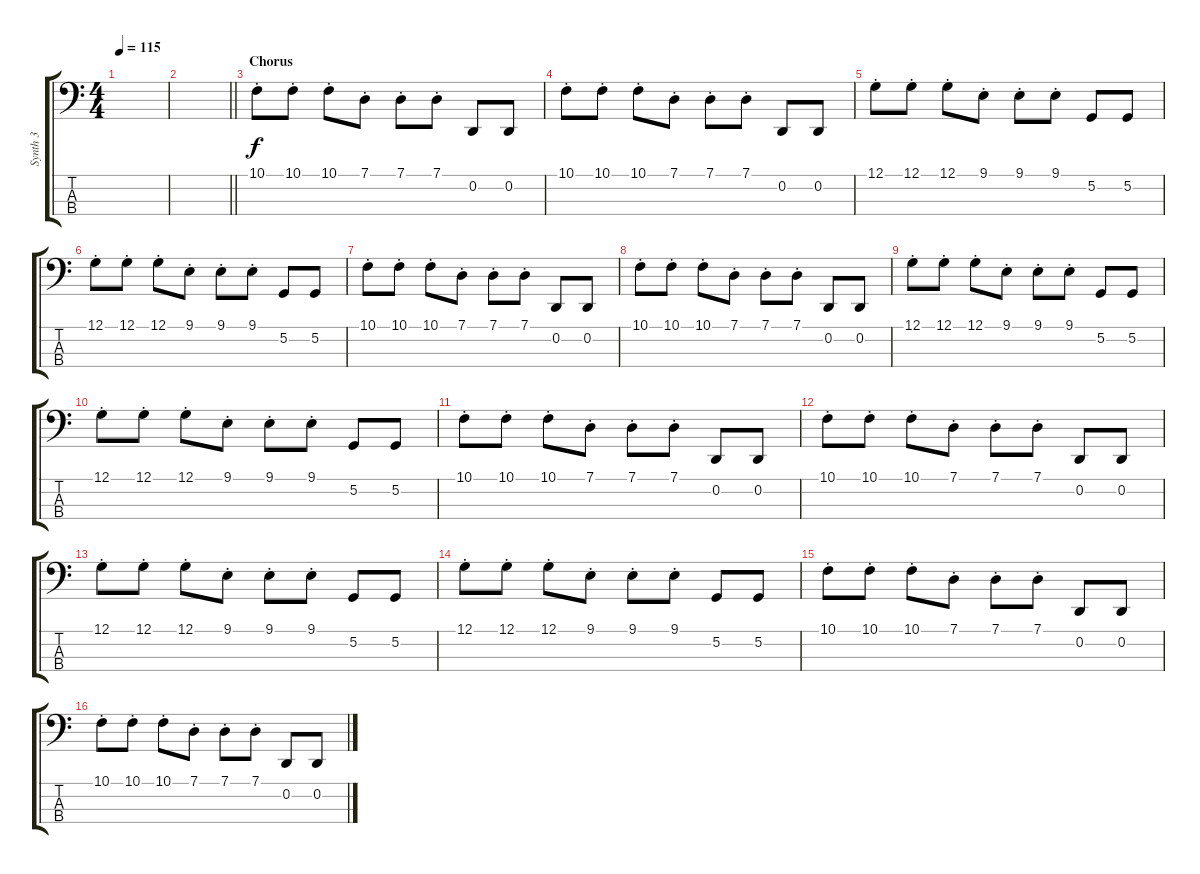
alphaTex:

\track ("Synth 3" "Synth 3") {instrument lead1square}
\staff {score tabs}
\tuning (G2 D2 A1 E1) {hide}
\ts (4 4)
\tempo 115
\clef f4
\ks c
|
\barLineRight lightlight
|
\section ("" "Chorus")
10.1{st}.8 10.1{st}.8 10.1{st}.8 7.1{st}.8 7.1{st}.8 7.1{st}.8 0.2.8 0.2.8 |
10.1{st}.8 10.1{st}.8 10.1{st}.8 7.1{st}.8 7.1{st}.8 7.1{st}.8 0.2.8 0.2.8 |
12.1{st}.8 12.1{st}.8 12.1{st}.8 9.1{st}.8 9.1{st}.8 9.1{st}.8 5.2.8 5.2.8 |
12.1{st}.8 12.1{st}.8 12.1{st}.8 9.1{st}.8 9.1{st}.8 9.1{st}.8 5.2.8 5.2.8 |
10.1{st}.8 10.1{st}.8 10.1{st}.8 7.1{st}.8 7.1{st}.8 7.1{st}.8 0.2.8 0.2.8 |
10.1{st}.8 10.1{st}.8 10.1{st}.8 7.1{st}.8 7.1{st}.8 7.1{st}.8 0.2.8 0.2.8 |
12.1{st}.8 12.1{st}.8 12.1{st}.8 9.1{st}.8 9.1{st}.8 9.1{st}.8 5.2.8 5.2.8 |
12.1{st}.8 12.1{st}.8 12.1{st}.8 9.1{st}.8 9.1{st}.8 9.1{st}.8 5.2.8 5.2.8 |
10.1{st}.8 10.1{st}.8 10.1{st}.8 7.1{st}.8 7.1{st}.8 7.1{st}.8 0.2.8 0.2.8 |
10.1{st}.8 10.1{st}.8 10.1{st}.8 7.1{st}.8 7.1{st}.8 7.1{st}.8 0.2.8 0.2.8 |
12.1{st}.8 12.1{st}.8 12.1{st}.8 9.1{st}.8 9.1{st}.8 9.1{st}.8 5.2.8 5.2.8 |
12.1{st}.8 12.1{st}.8 12.1{st}.8 9.1{st}.8 9.1{st}.8 9.1{st}.8 5.2.8 5.2.8 |
10.1{st}.8 10.1{st}.8 10.1{st}.8 7.1{st}.8 7.1{st}.8 7.1{st}.8 0.2.8 0.2.8 |
10.1{st}.8 10.1{st}.8 10.1{st}.8 7.1{st}.8 7.1{st}.8 7.1{st}.8 0.2.8 0.2.8
